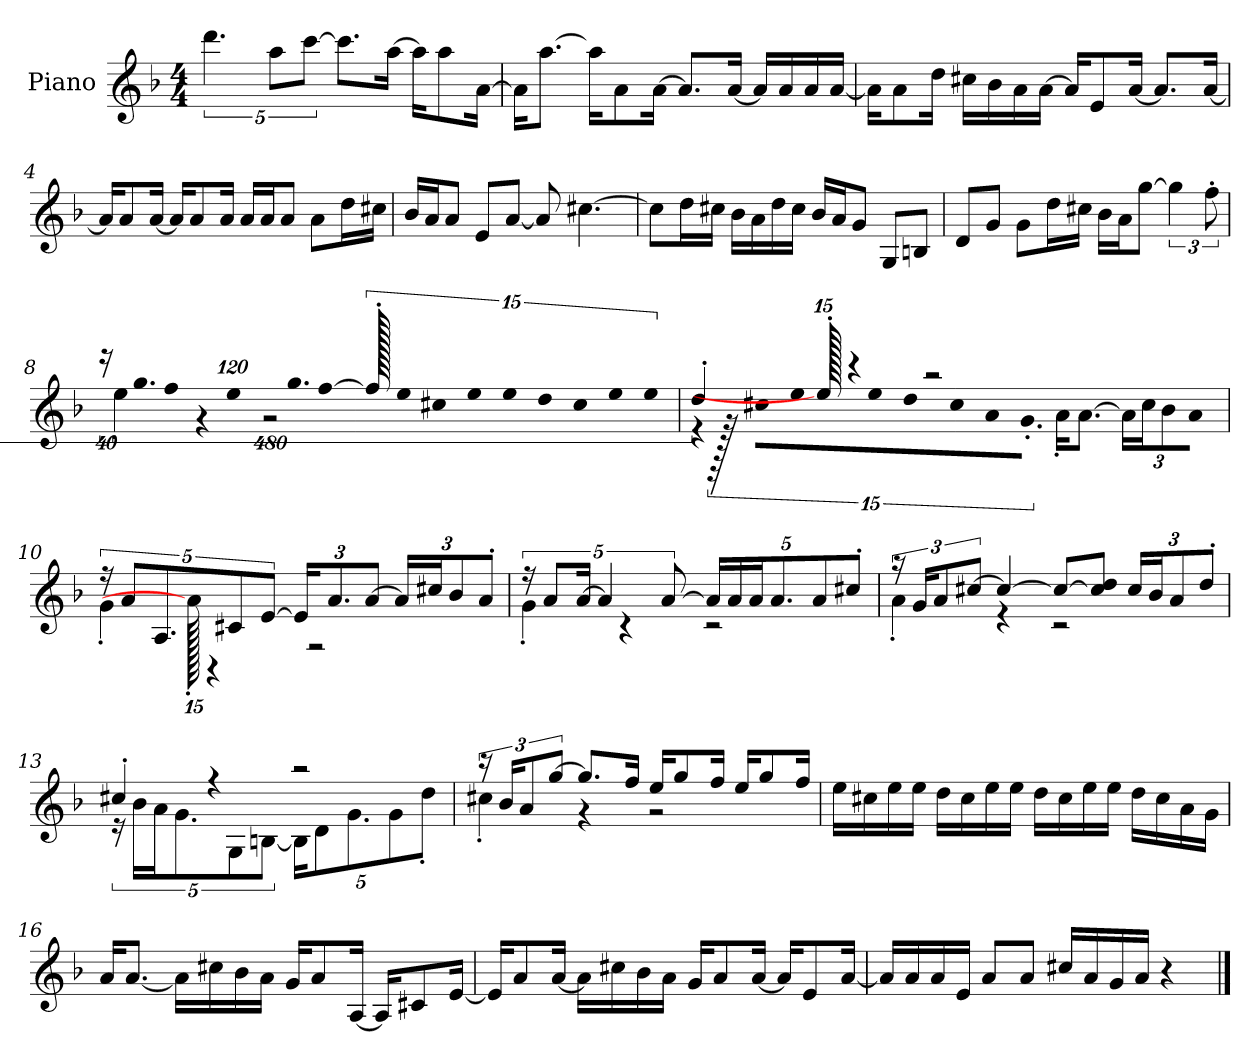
**kern
*part1
*staff1
*I"Piano
*I'P-no
*clefG2
*k[b-]
*M4/4
*MM90
=1
5.ddd\
10aa\L
[10ccc\J
8.ccc\L]
[16aa\Jk
16aa\KL]
8aa\
[16a\Jk
=2
16a\KL]
[8.aa\J
16aa\KL]
8a\
[16a\Jk
8.a/L]
[16a/Jk
16a/LL]
16a/
16a/
[16a/JJ
=3
16a\KL]
8a\
16dd\Jk
16cc#X\LL
16b-\
16a\
[16a\JJ
16a/KL]
8e/
[16a/Jk
8.a/L]
[16a/Jk
!!LO:LB:g=z
=4
16a/KL]
8a/
[16a/Jk
16a/KL]
8a/
16a/Jk
16a/LL
16a/J
8a/J
8a\L
16dd\L
16cc#X\JJ
=5
16b-/LL
16a/J
8a/J
8e/L
[8a/J
8a/]
[4.cc#X\
=6
8cc#\L]
16dd\L
16cc#X\JJ
16b-\LL
16a\
16dd\
16cc#\JJ
16b-/LL
16a/J
8g/J
8G/L
8Bn/J
!!LO:LB:g=z
=7
8d/L
8g/J
8g\L
16dd\L
16cc#X\JJ
16b-\LL
16a\J
[8gg\J
6gg\]
12ff'\
=8
!LO:N:vis=32
*^
640%23r	960ryy
.	4ee'\
!LO:N:vis=16.	!
960%103gg/LL	.
!LO:N:vis=16	!
1920%137ff/	.
!LO:N:vis=16	!
1920%137ee/	.
.	4r
!LO:N:vis=16.	!
960%103gg/	.
[384%41ff/J	.
1920ff'/]	.
*Xbrackettup	*
!LO:N:vis=32	!
640%23ee/KLL	.
.	960%479r
!LO:N:vis=16	!
1920%137cc#X/	.
!LO:N:vis=32	!
640%23ee/K	.
!LO:N:vis=16	!
1920%137ee/	.
!LO:N:vis=16	!
1920%137dd/	.
!LO:N:vis=16	!
1920%137cc#/	.
!LO:N:vis=32	!
640%23ee/K	.
[160%17ee/J	.
=9	=9
*	*brackettup
!	!LO:N:vis=32
4dd'/	640%23r
.	960r
!	!LO:N:vis=16
.	1920%137cc#X\LL
!	!LO:N:vis=32
.	640%23ee\K
!	!LO:N:vis=16
.	1920%137ee\
!	!LO:N:vis=16
.	1920%137dd\
960ee'/]	.
4r	.
!	!LO:N:vis=16
.	1920%137cc#\
!	!LO:N:vis=32
.	640%23a\K
!	!LO:N:vis=16.
.	960%103g'\JJ
2r	.
.	16a'\KL
.	[8.a\J
*	*Xbrackettup
.	24a\LL]
.	24cc#\J
.	12b-\
.	[640%53a\J
!!LO:LB:g=z	!!
=10	=10
*brackettup	*
20r	4g'\
10a/L	.
10.A/	.
.	1920a'\]
.	4r
10c#X/	.
[10e/J	.
*Xbrackettup	*
24e/KL]	.
.	2r
12.a/	.
[12a/J	.
24a/LL]	.
24cc#X/J	.
12b-/	.
12a'/J	.
1920ryy	.
=11	=11
*brackettup	*
20r	4g'\
10a/L	.
[20a/Jk	.
5a/]	.
.	4r
[10a/	.
*Xbrackettup	*
20a/LL]	2r
20a/	.
20a/J	.
10.a/	.
10a/	.
10cc#X'/J	.
=12	=12
*brackettup	*
24r	4a'\
24g/KL	.
12a/	.
[12cc#X/J	.
4cc#/_	4r
8cc#/L_	2r
8cc#/] 8dd/J	.
*Xbrackettup	*
24cc#/LL	.
24b-/J	.
12a/	.
12dd'/J	.
!!LO:LB:g=z	!!
=13	=13
*	*brackettup
4cc#X'/	20r
.	20b-\LL
.	20a\J
.	10.g\
4r	.
.	10G\
.	[10Bn\J
*	*Xbrackettup
2r	20B\KL]
.	10d\
.	10.g\
.	10g\
.	10dd'\J
=14	=14
*brackettup	*
24r	4cc#X'\
24b-/KL	.
12a/	.
[12gg/J	.
8.gg/L]	4r
16ff/Jk	.
16ee/KL	2r
8gg/	.
16ff/Jk	.
16ee/KL	.
8gg/	.
16ff/Jk	.
*v	*v
=15
16ee\LL
16cc#X\
16ee\
16ee\JJ
16dd\LL
16cc#\
16ee\
16ee\JJ
16dd\LL
16cc#\
16ee\
16ee\JJ
16dd\LL
16cc#\
16a\
16g\JJ
!!LO:LB:g=z
=16
16a/KL
[8.a/J
16a\LL]
16cc#X\
16b-\
16a\JJ
16g/KL
8a/
[16A/Jk
16A/KL]
8c#X/
[16e/Jk
=17
16e/KL]
8a/
[16a/Jk
16a\LL]
16cc#X\
16b-\
16a\JJ
16g/KL
8a/
[16a/Jk
16a/KL]
8e/
[16a/Jk
=18
16a/LL]
16a/
16a/
16e/JJ
8a/L
8a/J
16cc#X/LL
16a/
16g/
16a/JJ
4r
==
*-
